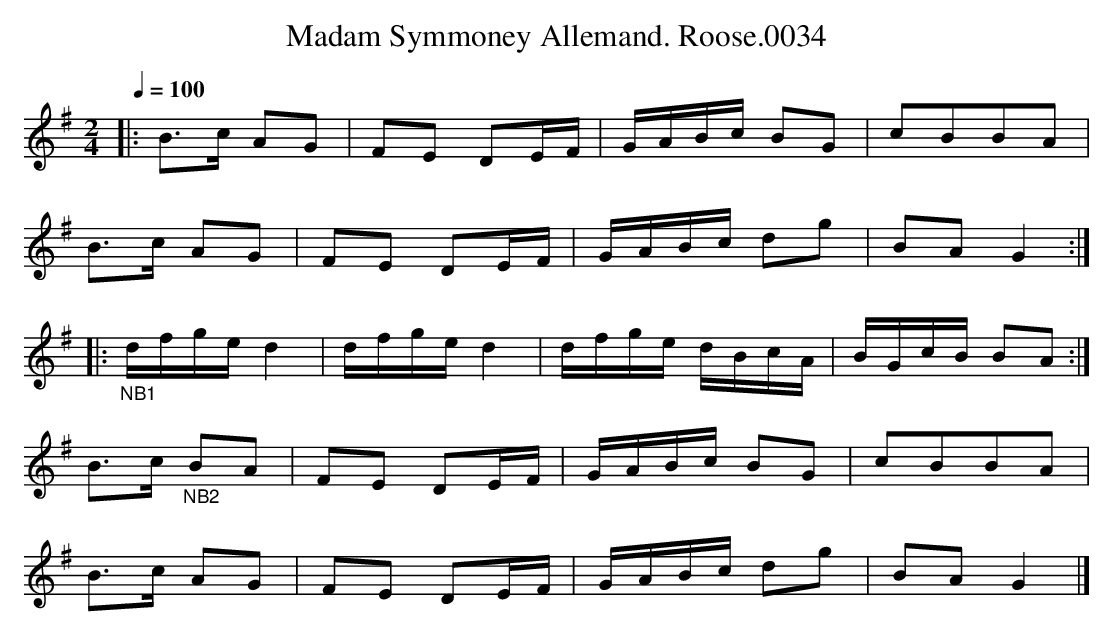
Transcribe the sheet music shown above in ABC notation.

X:1
T:Madam Symmoney Allemand. Roose.0034
M:2/4
Q:1/4=100
L:1/16
K:G
|: B3c A2G2 | F2E2 D2EF | GABc B2G2 | c2B2B2A2 |
B3c A2G2 | F2E2 D2EF | GABc d2g2 | B2A2 G4 :|
|: "_NB1"dfge d4 | dfge d4 | dfge dBcA | BGcB B2A2 :|
B3c "_NB2"B2A2 | F2E2 D2EF | GABc B2G2 | c2B2B2A2 |
B3c A2G2 | F2E2 D2EF | GABc d2g2 | B2A2 G4 |]
